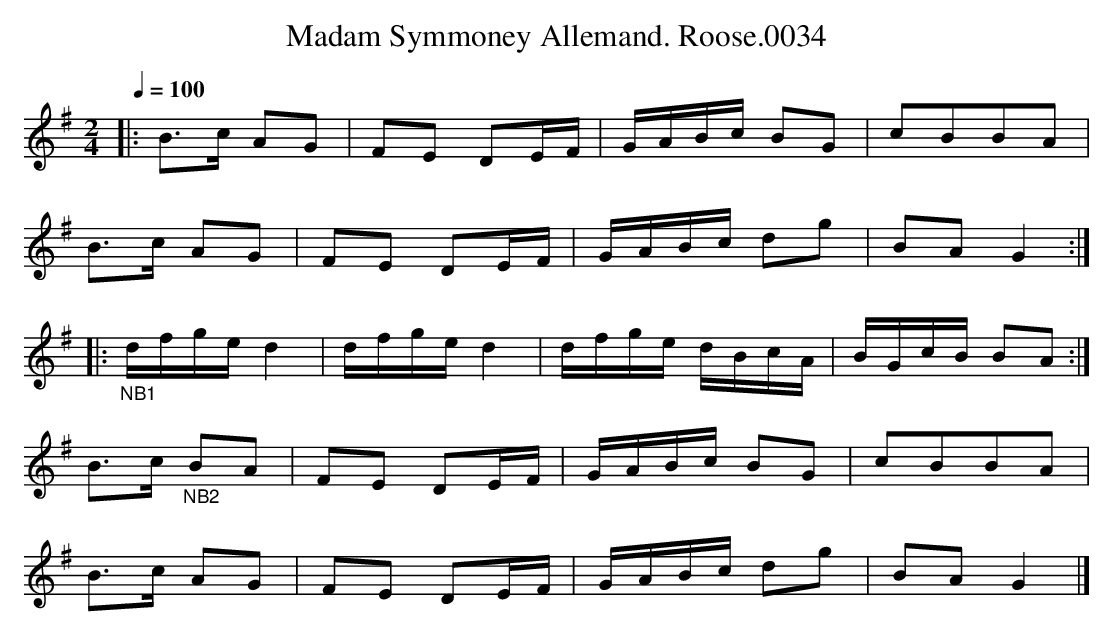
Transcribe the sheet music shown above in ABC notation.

X:1
T:Madam Symmoney Allemand. Roose.0034
M:2/4
Q:1/4=100
L:1/16
K:G
|: B3c A2G2 | F2E2 D2EF | GABc B2G2 | c2B2B2A2 |
B3c A2G2 | F2E2 D2EF | GABc d2g2 | B2A2 G4 :|
|: "_NB1"dfge d4 | dfge d4 | dfge dBcA | BGcB B2A2 :|
B3c "_NB2"B2A2 | F2E2 D2EF | GABc B2G2 | c2B2B2A2 |
B3c A2G2 | F2E2 D2EF | GABc d2g2 | B2A2 G4 |]
